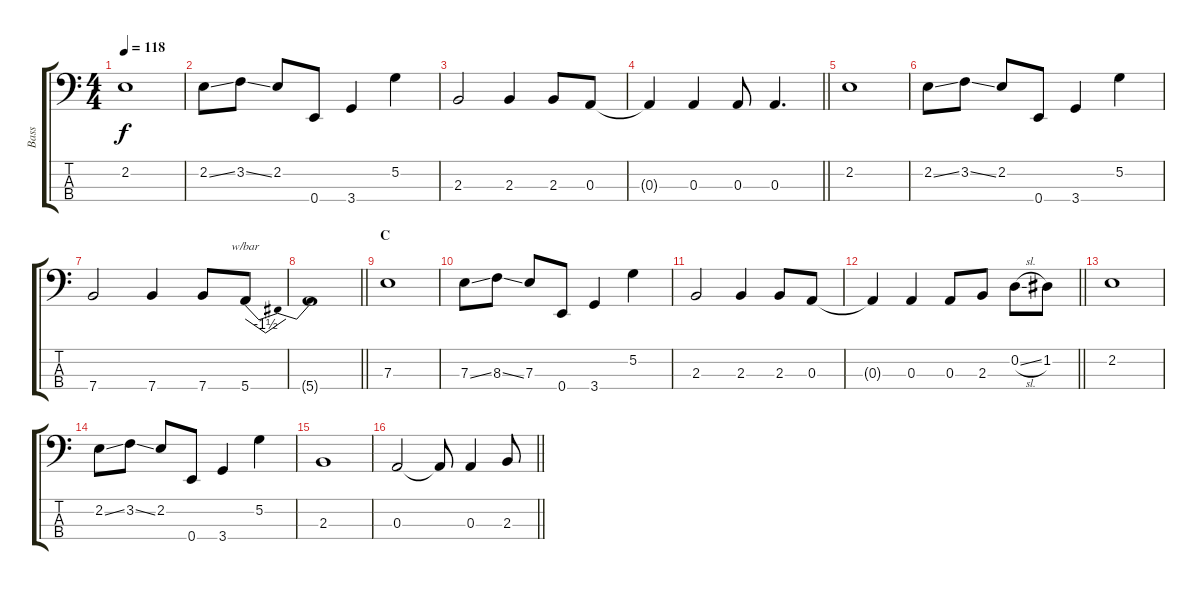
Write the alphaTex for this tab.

\track ("Bass" "Bass") {instrument electricbassfinger}
\staff {score tabs}
\tuning (G2 D2 A1 E1) {hide}
\ts (4 4)
\tempo 118
\clef f4
\ks c
2.2.1{dy f} |
2.2{ss}.8 3.2{ss}.8 2.2.8 0.4.8 3.4.4 5.2.4 |
2.3.2 2.3.4 2.3.8 0.3.8 |
\barLineRight lightlight
0.3{t}.4 0.3.4 0.3.8 0.3.4{d} |
2.2.1 |
2.2{ss}.8 3.2{ss}.8 2.2.8 0.4.8 3.4.4 5.2.4 |
7.4.2 7.4.4 7.4.8 5.4.8{tbe (dip default 0 0 30 -6 60 0)} |
\barLineRight lightlight
5.4{t}.1 |
\section ("" "C")
7.3.1 |
7.3{ss}.8 8.3{ss}.8 7.3.8 0.4.8 3.4.4 5.2.4 |
2.3.2 2.3.4 2.3.8 0.3.8 |
\barLineRight lightlight
0.3{t}.4 0.3.4 0.3.8 2.3.8 0.2{sl}.8 1.2.8 |
2.2.1 |
2.2{ss}.8 3.2{ss}.8 2.2.8 0.4.8 3.4.4 5.2.4 |
2.3.1 |
\barLineRight lightlight
0.3.2 0.3{t}.8 0.3.4 2.3.8
